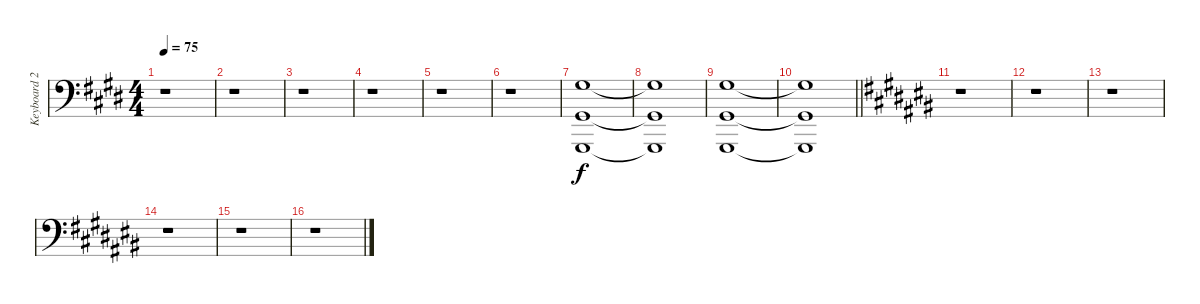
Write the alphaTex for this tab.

\track ("Keyboard 2" "Keyboard 2") {instrument churchorgan}
\staff {score}
\tuning (G2 D2 A1 E1 B0) {hide}
\ts (4 4)
\tempo 75
\clef f4
\ks e
r.1{dy f} |
r.1 |
r.1 |
r.1 |
r.1 |
r.1 |
(1.1 18.2 4.4).1 |
(1.1{t} 18.2{t} 4.4{t}).1 |
(1.1 18.2 4.4).1 |
\barLineRight lightlight
(1.1{t} 18.2{t} 4.4{t}).1 |
\ks c#
r.1 |
r.1 |
r.1 |
r.1 |
r.1 |
r.1
